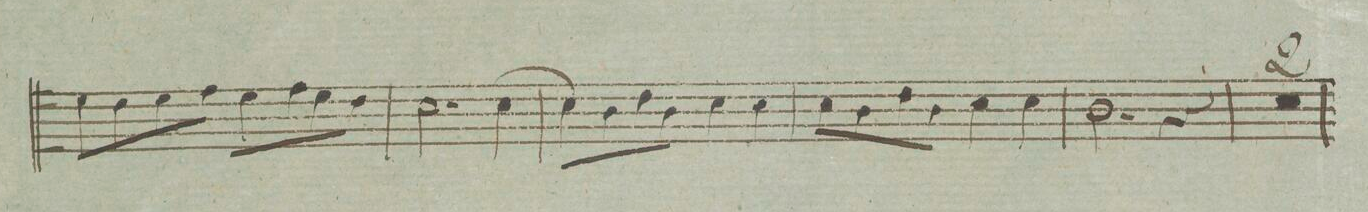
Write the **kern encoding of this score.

**kern	**dynam
*I"Violino. 2do	*
*clefG2	*
*k[]	*
*met(c)	*
*M4/4	*
8ee\L	.
8dd\	.
8ee\	.
8ff\J	.
8ee\L	.
8ff\	.
8ee\	.
8dd\J	.
=88	=88
2.cc\	.
[>4cc\	.
=89	=89
8cc\L]	.
8b\	.
8dd\	.
8b\J	.
4cc\	.
4cc\	.
=90	=90
8cc\L	.
8b\	.
8dd\	.
8b\J	.
4cc\	.
4cc\	.
=91	=91
2.b\	.
4r	.
=92	=92
0r	.
=93	=93
=94	=94
*-	*-
